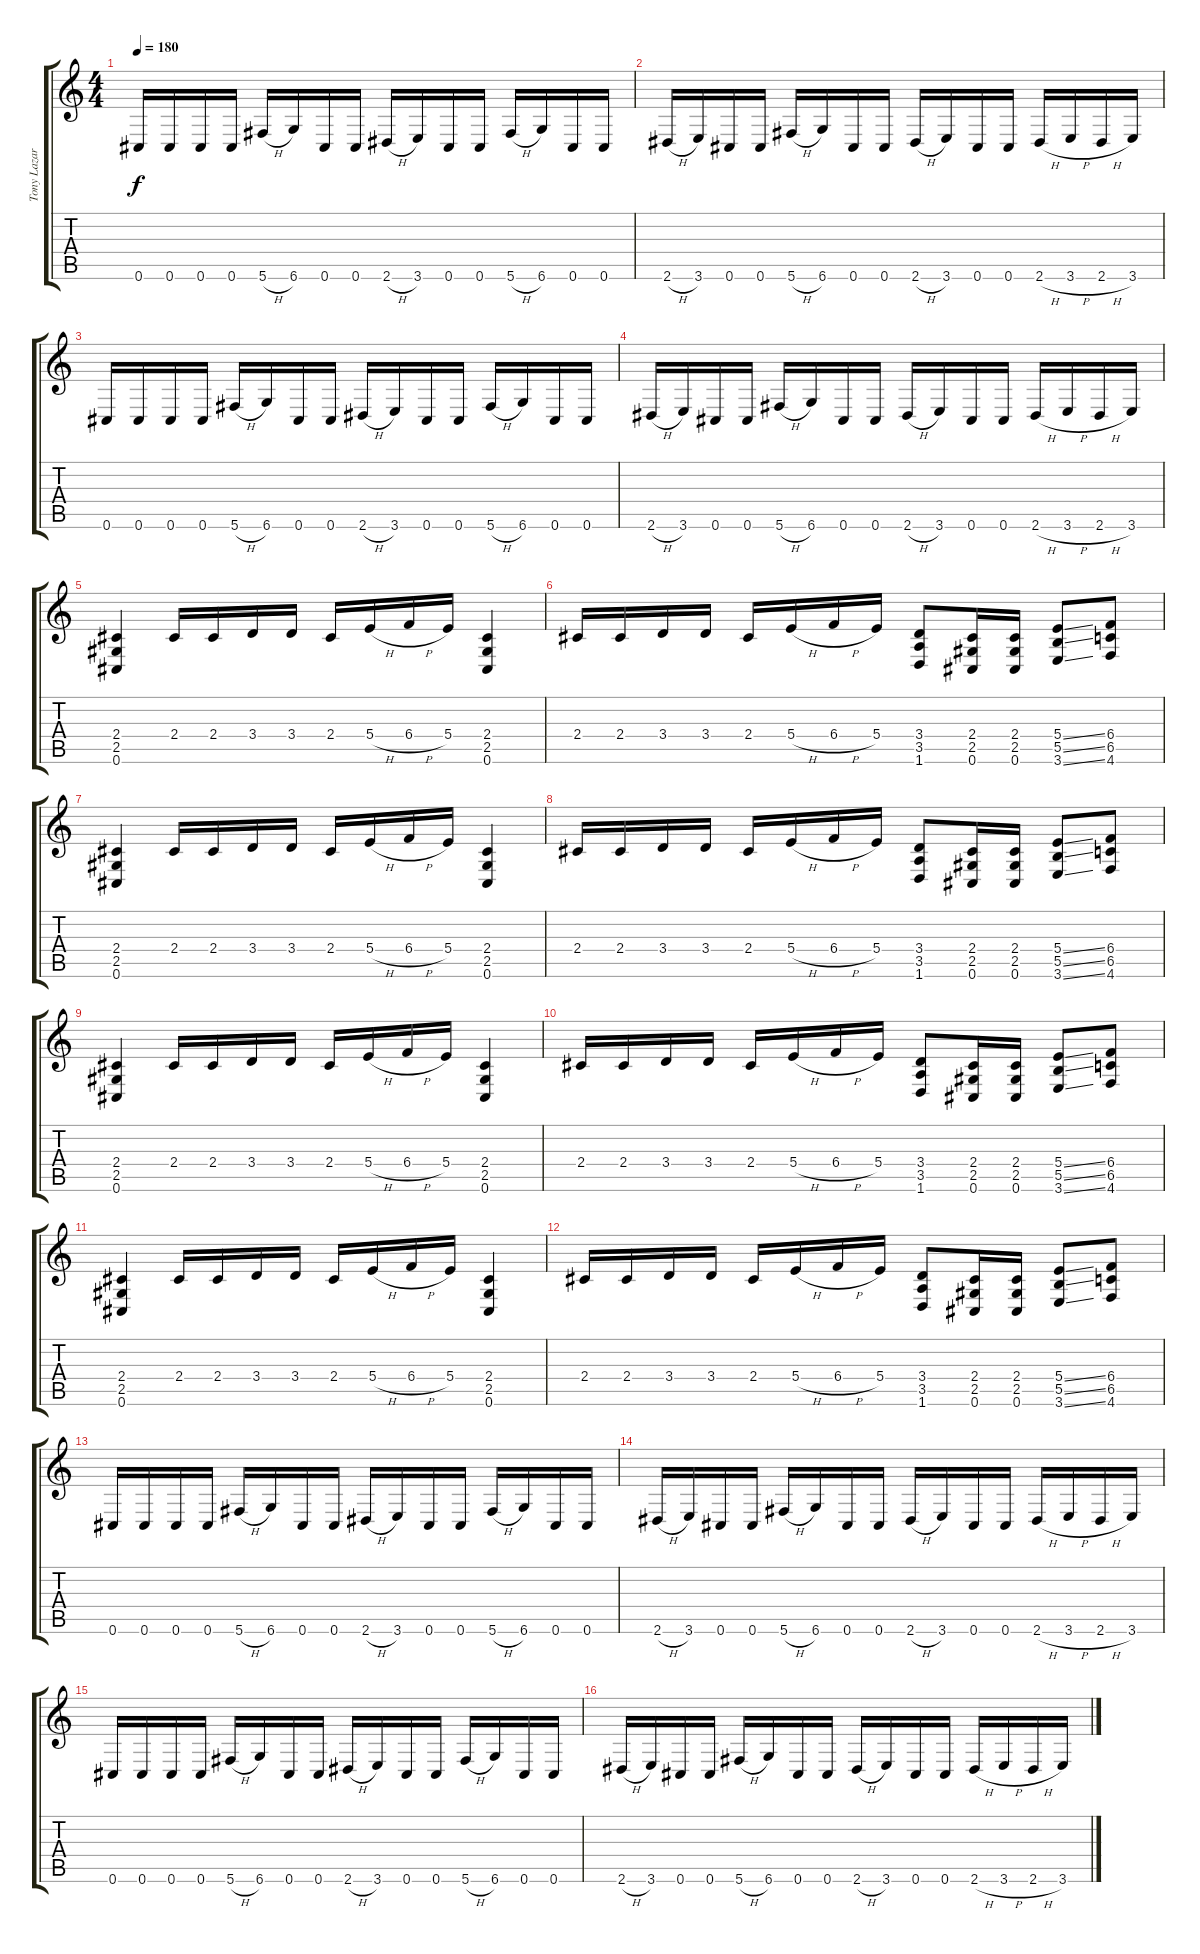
\track ("Tony Lazaro - Rhythm" "Tony Lazar") {instrument distortionguitar}
\staff {score tabs}
\tuning (Db4 Ab3 E3 B2 Gb2 Db2) {hide}
\ts (4 4)
\tempo 180
\clef g2
\ks c
0.6.16{dy f} 0.6.16 0.6.16 0.6.16 5.6{h}.16 6.6.16 0.6.16 0.6.16 2.6{h}.16 3.6.16 0.6.16 0.6.16 5.6{h}.16 6.6.16 0.6.16 0.6.16 |
2.6{h}.16 3.6.16 0.6.16 0.6.16 5.6{h}.16 6.6.16 0.6.16 0.6.16 2.6{h}.16 3.6.16 0.6.16 0.6.16 2.6{h}.16 3.6{h}.16 2.6{h}.16 3.6.16 |
0.6.16 0.6.16 0.6.16 0.6.16 5.6{h}.16 6.6.16 0.6.16 0.6.16 2.6{h}.16 3.6.16 0.6.16 0.6.16 5.6{h}.16 6.6.16 0.6.16 0.6.16 |
2.6{h}.16 3.6.16 0.6.16 0.6.16 5.6{h}.16 6.6.16 0.6.16 0.6.16 2.6{h}.16 3.6.16 0.6.16 0.6.16 2.6{h}.16 3.6{h}.16 2.6{h}.16 3.6.16 |
(2.4 2.5 0.6).4 2.4.16 2.4.16 3.4.16 3.4.16 2.4.16 5.4{h}.16 6.4{h}.16 5.4.16 (2.4 2.5 0.6).4 |
2.4.16 2.4.16 3.4.16 3.4.16 2.4.16 5.4{h}.16 6.4{h}.16 5.4.16 (3.4 3.5 1.6).8 (2.4 2.5 0.6).16 (2.4 2.5 0.6).16 (5.4{ss} 5.5{ss} 3.6{ss}).8 (6.4 6.5 4.6).8 |
(2.4 2.5 0.6).4 2.4.16 2.4.16 3.4.16 3.4.16 2.4.16 5.4{h}.16 6.4{h}.16 5.4.16 (2.4 2.5 0.6).4 |
2.4.16 2.4.16 3.4.16 3.4.16 2.4.16 5.4{h}.16 6.4{h}.16 5.4.16 (3.4 3.5 1.6).8 (2.4 2.5 0.6).16 (2.4 2.5 0.6).16 (5.4{ss} 5.5{ss} 3.6{ss}).8 (6.4 6.5 4.6).8 |
(2.4 2.5 0.6).4 2.4.16 2.4.16 3.4.16 3.4.16 2.4.16 5.4{h}.16 6.4{h}.16 5.4.16 (2.4 2.5 0.6).4 |
2.4.16 2.4.16 3.4.16 3.4.16 2.4.16 5.4{h}.16 6.4{h}.16 5.4.16 (3.4 3.5 1.6).8 (2.4 2.5 0.6).16 (2.4 2.5 0.6).16 (5.4{ss} 5.5{ss} 3.6{ss}).8 (6.4 6.5 4.6).8 |
(2.4 2.5 0.6).4 2.4.16 2.4.16 3.4.16 3.4.16 2.4.16 5.4{h}.16 6.4{h}.16 5.4.16 (2.4 2.5 0.6).4 |
2.4.16 2.4.16 3.4.16 3.4.16 2.4.16 5.4{h}.16 6.4{h}.16 5.4.16 (3.4 3.5 1.6).8 (2.4 2.5 0.6).16 (2.4 2.5 0.6).16 (5.4{ss} 5.5{ss} 3.6{ss}).8 (6.4 6.5 4.6).8 |
0.6.16 0.6.16 0.6.16 0.6.16 5.6{h}.16 6.6.16 0.6.16 0.6.16 2.6{h}.16 3.6.16 0.6.16 0.6.16 5.6{h}.16 6.6.16 0.6.16 0.6.16 |
2.6{h}.16 3.6.16 0.6.16 0.6.16 5.6{h}.16 6.6.16 0.6.16 0.6.16 2.6{h}.16 3.6.16 0.6.16 0.6.16 2.6{h}.16 3.6{h}.16 2.6{h}.16 3.6.16 |
0.6.16 0.6.16 0.6.16 0.6.16 5.6{h}.16 6.6.16 0.6.16 0.6.16 2.6{h}.16 3.6.16 0.6.16 0.6.16 5.6{h}.16 6.6.16 0.6.16 0.6.16 |
2.6{h}.16 3.6.16 0.6.16 0.6.16 5.6{h}.16 6.6.16 0.6.16 0.6.16 2.6{h}.16 3.6.16 0.6.16 0.6.16 2.6{h}.16 3.6{h}.16 2.6{h}.16 3.6.16
